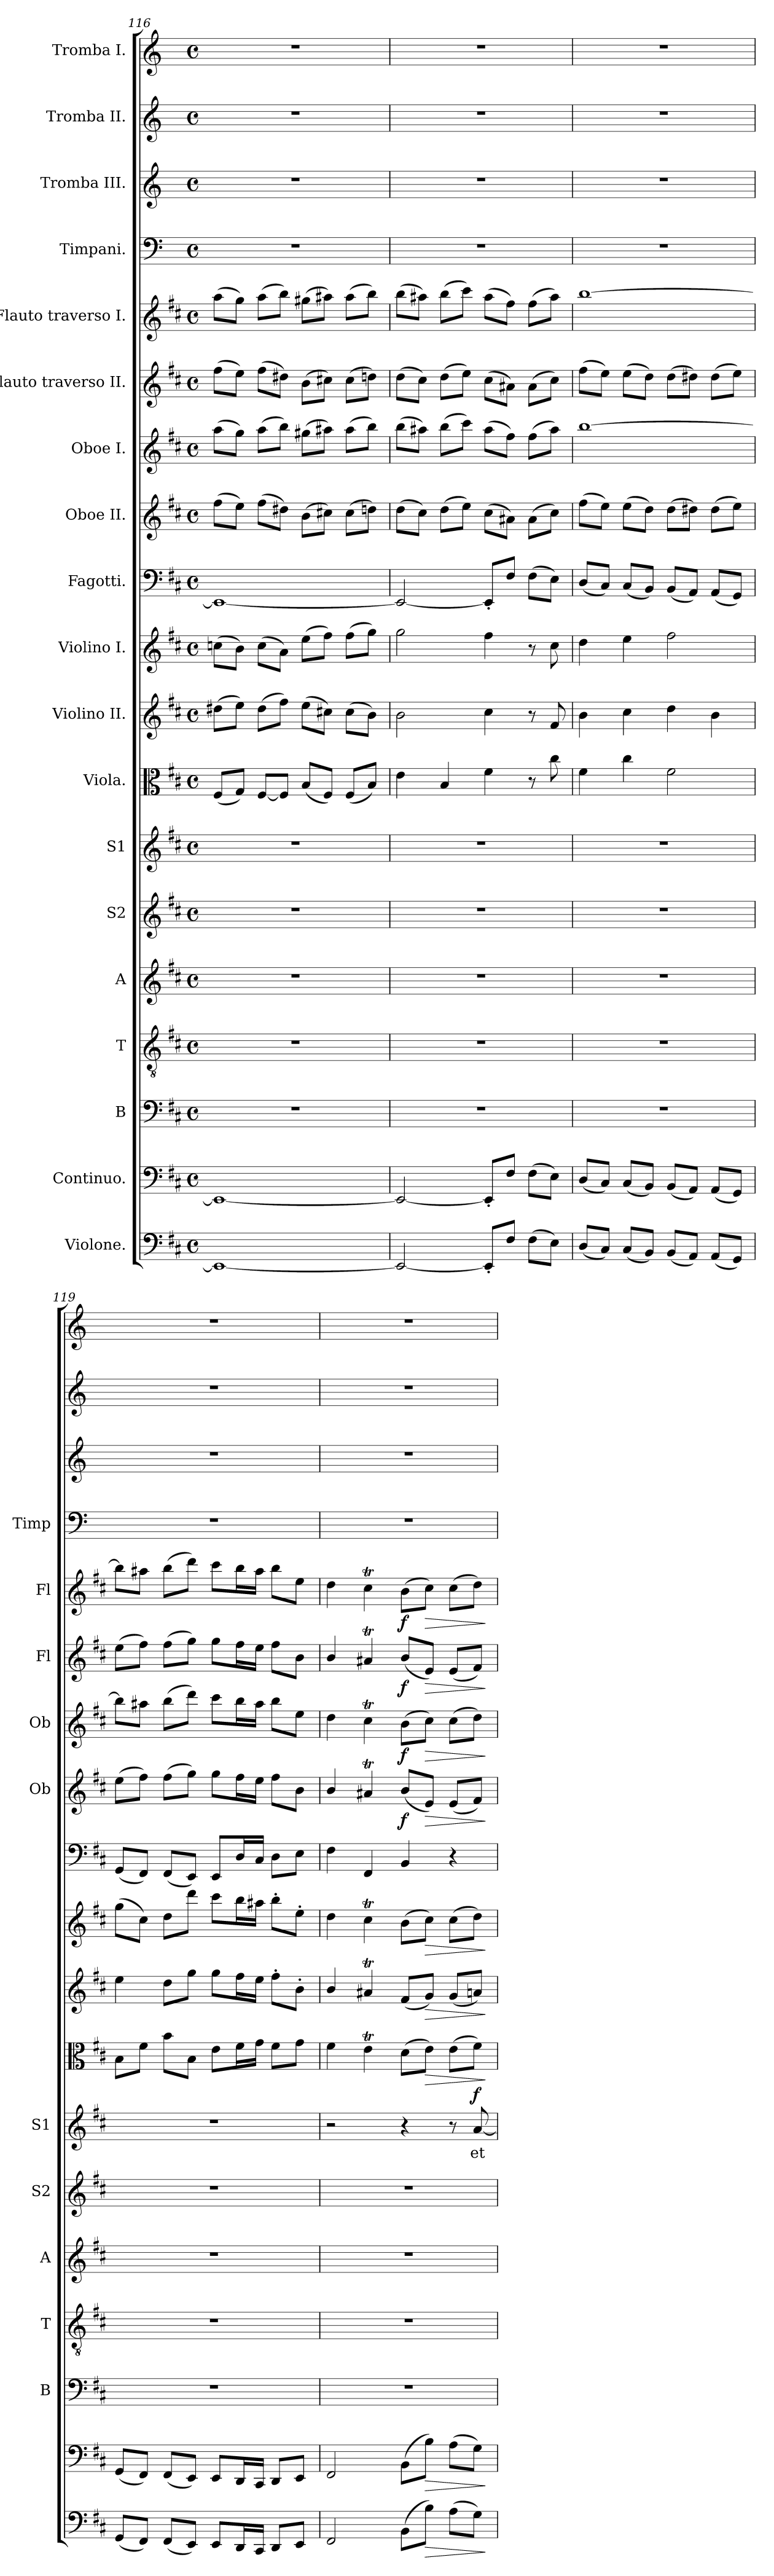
**kern	**dynam	**kern	**dynam	**kern	**kern	**kern	**kern	**kern	**text	**dynam	**kern	**dynam	**kern	**dynam	**kern	**dynam	**kern	**kern	**dynam	**kern	**dynam	**kern	**dynam	**kern	**dynam	**kern	**kern	**kern	**kern
*part19	*part19	*part18	*part18	*part17	*part16	*part15	*part14	*part13	*part13	*part13	*part12	*part12	*part11	*part11	*part10	*part10	*part9	*part8	*part8	*part7	*part7	*part6	*part6	*part5	*part5	*part4	*part3	*part2	*part1
*staff19	*staff19	*staff18	*staff18	*staff17	*staff16	*staff15	*staff14	*staff13	*staff13	*staff13	*staff12	*staff12	*staff11	*staff11	*staff10	*staff10	*staff9	*staff8	*staff8	*staff7	*staff7	*staff6	*staff6	*staff5	*staff5	*staff4	*staff3	*staff2	*staff1
*I"Violone.	*	*I"Continuo.	*	*I"B	*I"T	*I"A	*I"S2	*I"S1	*	*	*I"Viola.	*	*I"Violino II.	*	*I"Violino I.	*	*I"Fagotti.	*I"Oboe II.	*	*I"Oboe I.	*	*I"Flauto traverso II.	*	*I"Flauto traverso I.	*	*I"Timpani.	*I"Tromba III.	*I"Tromba II.	*I"Tromba I.
*	*	*	*	*I'B	*I'T	*I'A	*I'S2	*I'S1	*	*	*	*	*	*	*	*	*	*I'Ob	*	*I'Ob	*	*I'Fl	*	*I'Fl	*	*I'Timp	*	*	*
*clefF4	*	*clefF4	*	*clefF4	*clefGv2	*clefG2	*clefG2	*clefG2	*	*	*clefC3	*	*clefG2	*	*clefG2	*	*clefF4	*clefG2	*	*clefG2	*	*clefG2	*	*clefG2	*	*clefF4	*clefG2	*clefG2	*clefG2
*ITrd7c12	*	*	*	*	*	*	*	*	*	*	*	*	*	*	*	*	*	*	*	*	*	*	*	*	*	*ITrd-1c-2	*ITrd-1c-2	*ITrd-1c-2	*ITrd-1c-2
*k[f#c#]	*	*k[f#c#]	*	*k[f#c#]	*k[f#c#]	*k[f#c#]	*k[f#c#]	*k[f#c#]	*	*	*k[f#c#]	*	*k[f#c#]	*	*k[f#c#]	*	*k[f#c#]	*k[f#c#]	*	*k[f#c#]	*	*k[f#c#]	*	*k[f#c#]	*	*k[f#c#]	*k[f#c#]	*k[f#c#]	*k[f#c#]
*M4/4	*	*M4/4	*	*M4/4	*M4/4	*M4/4	*M4/4	*M4/4	*	*	*M4/4	*	*M4/4	*	*M4/4	*	*M4/4	*M4/4	*	*M4/4	*	*M4/4	*	*M4/4	*	*M4/4	*M4/4	*M4/4	*M4/4
*met(c)	*	*met(c)	*	*met(c)	*met(c)	*met(c)	*met(c)	*met(c)	*	*	*met(c)	*	*met(c)	*	*met(c)	*	*met(c)	*met(c)	*	*met(c)	*	*met(c)	*	*met(c)	*	*met(c)	*met(c)	*met(c)	*met(c)
=116	=116	=116	=116	=116	=116	=116	=116	=116	=116	=116	=116	=116	=116	=116	=116	=116	=116	=116	=116	=116	=116	=116	=116	=116	=116	=116	=116	=116	=116
1EEE_	.	1EE_	.	1r	1r	1r	1r	1r	.	.	(<8F#/L	.	(>8dd#X\L	.	(>8ccn\L	.	1EE_	(>8ff#\L	.	(>8aa\L	.	(>8ff#\L	.	(>8aa\L	.	1r	1r	1r	1r
.	.	.	.	.	.	.	.	.	.	.	8G/J)	.	8ee\J)	.	8b\J)	.	.	8ee\J)	.	8gg\J)	.	8ee\J)	.	8gg\J)	.	.	.	.	.
.	.	.	.	.	.	.	.	.	.	.	[8F#/L	.	(>8dd#\L	.	(>8cc\L	.	.	(>8ff#\L	.	(>8aa\L	.	(>8ff#\L	.	(>8aa\L	.	.	.	.	.
.	.	.	.	.	.	.	.	.	.	.	8F#/J]	.	8ff#\J)	.	8a\J)	.	.	8dd#X\J)	.	8bb\J)	.	8dd#X\J)	.	8bb\J)	.	.	.	.	.
.	.	.	.	.	.	.	.	.	.	.	(<8B/L	.	(>8ee\L	.	(>8ee\L	.	.	(>8b\L	.	(>8gg#X\L	.	(>8b\L	.	(>8gg#X\L	.	.	.	.	.
.	.	.	.	.	.	.	.	.	.	.	8F#/J)	.	8cc#X\J)	.	8ff#\J)	.	.	8cc#X\J)	.	8aa#X\J)	.	8cc#X\J)	.	8aa#X\J)	.	.	.	.	.
.	.	.	.	.	.	.	.	.	.	.	(<8F#/L	.	(>8cc#\L	.	(>8ff#\L	.	.	(>8cc#\L	.	(>8aa#\L	.	(>8cc#\L	.	(>8aa#\L	.	.	.	.	.
.	.	.	.	.	.	.	.	.	.	.	8B/J)	.	8b\J)	.	8gg\J)	.	.	8ddn\J)	.	8bb\J)	.	8ddn\J)	.	8bb\J)	.	.	.	.	.
=117	=117	=117	=117	=117	=117	=117	=117	=117	=117	=117	=117	=117	=117	=117	=117	=117	=117	=117	=117	=117	=117	=117	=117	=117	=117	=117	=117	=117	=117
2EEE/_	.	2EE/_	.	1r	1r	1r	1r	1r	.	.	4e\	.	2b\	.	2gg\	.	2EE/_	(>8dd\L	.	(>8bb\L	.	(>8dd\L	.	(>8bb\L	.	1r	1r	1r	1r
.	.	.	.	.	.	.	.	.	.	.	.	.	.	.	.	.	.	8cc#\J)	.	8aa#X\J)	.	8cc#\J)	.	8aa#X\J)	.	.	.	.	.
.	.	.	.	.	.	.	.	.	.	.	4B/	.	.	.	.	.	.	(>8dd\L	.	(>8bb\L	.	(>8dd\L	.	(>8bb\L	.	.	.	.	.
.	.	.	.	.	.	.	.	.	.	.	.	.	.	.	.	.	.	8ee\J)	.	8ccc#\J)	.	8ee\J)	.	8ccc#\J)	.	.	.	.	.
8EEE'/L]	.	8EE'/L]	.	.	.	.	.	.	.	.	4f#\	.	4cc#\	.	4ff#\	.	8EE'/L]	(>8cc#\L	.	(>8aa#\L	.	(>8cc#\L	.	(>8aa#\L	.	.	.	.	.
8FF#/J	.	8F#/J	.	.	.	.	.	.	.	.	.	.	.	.	.	.	8F#/J	8a#X\J)	.	8ff#\J)	.	8a#X\J)	.	8ff#\J)	.	.	.	.	.
(>8FF#\L	.	(>8F#\L	.	.	.	.	.	.	.	.	8r	.	8r	.	8r	.	(>8F#\L	(>8a#\L	.	(>8ff#\L	.	(>8a#\L	.	(>8ff#\L	.	.	.	.	.
8EE\J)	.	8E\J)	.	.	.	.	.	.	.	.	8cc#\	.	8f#/	.	8cc#\	.	8E\J)	8cc#\J)	.	8aa#\J)	.	8cc#\J)	.	8aa#\J)	.	.	.	.	.
=118	=118	=118	=118	=118	=118	=118	=118	=118	=118	=118	=118	=118	=118	=118	=118	=118	=118	=118	=118	=118	=118	=118	=118	=118	=118	=118	=118	=118	=118
(>8DD/L	.	(>8D/L	.	1r	1r	1r	1r	1r	.	.	4f#\	.	4b\	.	4dd\	.	(>8D/L	(>8ff#\L	.	[1bb	.	(>8ff#\L	.	[1bb	.	1r	1r	1r	1r
8CC#/J)	.	8C#/J)	.	.	.	.	.	.	.	.	.	.	.	.	.	.	8C#/J)	8ee\J)	.	.	.	8ee\J)	.	.	.	.	.	.	.
(<8CC#/L	.	(<8C#/L	.	.	.	.	.	.	.	.	4cc#\	.	4cc#\	.	4ee\	.	(<8C#/L	(>8ee\L	.	.	.	(>8ee\L	.	.	.	.	.	.	.
8BBB/J)	.	8BB/J)	.	.	.	.	.	.	.	.	.	.	.	.	.	.	8BB/J)	8dd\J)	.	.	.	8dd\J)	.	.	.	.	.	.	.
(<8BBB/L	.	(<8BB/L	.	.	.	.	.	.	.	.	2f#\	.	4dd\	.	2ff#\	.	(<8BB/L	(>8dd\L	.	.	.	(>8dd\L	.	.	.	.	.	.	.
8AAA/J)	.	8AA/J)	.	.	.	.	.	.	.	.	.	.	.	.	.	.	8AA/J)	8dd#X\J)	.	.	.	8dd#X\J)	.	.	.	.	.	.	.
(<8AAA/L	.	(<8AA/L	.	.	.	.	.	.	.	.	.	.	4b\	.	.	.	(<8AA/L	(>8dd#\L	.	.	.	(>8dd#\L	.	.	.	.	.	.	.
8GGG/J)	.	8GG/J)	.	.	.	.	.	.	.	.	.	.	.	.	.	.	8GG/J)	8ee\J)	.	.	.	8ee\J)	.	.	.	.	.	.	.
=119	=119	=119	=119	=119	=119	=119	=119	=119	=119	=119	=119	=119	=119	=119	=119	=119	=119	=119	=119	=119	=119	=119	=119	=119	=119	=119	=119	=119	=119
(<8GGG/L	.	(<8GG/L	.	1r	1r	1r	1r	1r	.	.	8B\L	.	4ee\	.	(>8gg\L	.	(<8GG/L	(>8ee\L	.	8bb\L]	.	(>8ee\L	.	8bb\L]	.	1r	1r	1r	1r
8FFF#/J)	.	8FF#/J)	.	.	.	.	.	.	.	.	8f#\J	.	.	.	8cc#\J)	.	8FF#/J)	8ff#\J)	.	8aa#X\J	.	8ff#\J)	.	8aa#X\J	.	.	.	.	.
(<8FFF#/L	.	(<8FF#/L	.	.	.	.	.	.	.	.	8b\L	.	8dd\L	.	8dd\L	.	(<8FF#/L	(>8ff#\L	.	(>8bb\L	.	(>8ff#\L	.	(>8bb\L	.	.	.	.	.
8EEE/J)	.	8EE/J)	.	.	.	.	.	.	.	.	8B\J	.	8gg\J	.	8ddd\J	.	8EE/J)	8gg\J)	.	8ddd\J)	.	8gg\J)	.	8ddd\J)	.	.	.	.	.
8EEE/L	.	8EE/L	.	.	.	.	.	.	.	.	8e\L	.	8gg\L	.	8ccc#\L	.	8EE/L	8gg\L	.	8ccc#\L	.	8gg\L	.	8ccc#\L	.	.	.	.	.
16DDD/L	.	16DD/L	.	.	.	.	.	.	.	.	16f#\L	.	16ff#\L	.	16bb\L	.	16D/L	16ff#\L	.	16bb\L	.	16ff#\L	.	16bb\L	.	.	.	.	.
16CCC#/JJ	.	16CC#/JJ	.	.	.	.	.	.	.	.	16g\JJ	.	16ee\JJ	.	16aa#X\JJ	.	16C#/JJ	16ee\JJ	.	16aa#\JJ	.	16ee\JJ	.	16aa#\JJ	.	.	.	.	.
8DDD/L	.	8DD/L	.	.	.	.	.	.	.	.	8f#\L	.	8ff#'\L	.	8bb'\L	.	8D\L	8ff#\L	.	8bb\L	.	8ff#\L	.	8bb\L	.	.	.	.	.
8EEE/J	.	8EE/J	.	.	.	.	.	.	.	.	8g\J	.	8b'\J	.	8ee'\J	.	8E\J	8b\J	.	8ee\J	.	8b\J	.	8ee\J	.	.	.	.	.
=120	=120	=120	=120	=120	=120	=120	=120	=120	=120	=120	=120	=120	=120	=120	=120	=120	=120	=120	=120	=120	=120	=120	=120	=120	=120	=120	=120	=120	=120
2FFF#/	.	2FF#/	.	1r	1r	1r	1r	2r	.	.	4f#\	.	4b/	.	4dd\	.	4F#\	4b/	.	4dd\	.	4b/	.	4dd\	.	1r	1r	1r	1r
.	.	.	.	.	.	.	.	.	.	.	4eT\	.	4a#Xt/	.	4cc#t\	.	4FF#/	4a#Xt/	.	4cc#t\	.	4a#Xt/	.	4cc#t\	.	.	.	.	.
!	!	!	!	!	!	!	!	!	!	!	!	!	!	!	!	!	!	!	!LO:DY:b	!	!LO:DY:b	!	!LO:DY:b	!	!LO:DY:b	!	!	!	!
(>8BBB\L	.	(>8BB\L	.	.	.	.	.	4r	.	.	(>8d\L	.	(<8f#/L	.	(>8b\L	.	4BB/	(>8b/L	f	(>8b\L	f	(>8b/L	f	(>8b\L	f	.	.	.	.
!	!LO:HP:b	!	!LO:HP:b	!	!	!	!	!	!	!	!	!LO:HP:b	!	!LO:HP:b	!	!LO:HP:b	!	!	!LO:HP:b	!	!LO:HP:b	!	!LO:HP:b	!	!LO:HP:b	!	!	!	!
8BB\J)	>	8B\J)	>	.	.	.	.	.	.	.	8e\J)	>	8g/J)	>	8cc#\J)	>	.	8e/J)	>	8cc#\J)	>	8e/J)	>	8cc#\J)	>	.	.	.	.
(>8AA\L	.	(>8A\L	.	.	.	.	.	8r	.	.	(>8e\L	.	(<8g/L	.	(>8cc#\L	.	4r	(<8e/L	.	(>8cc#\L	.	(<8e/L	.	(>8cc#\L	.	.	.	.	.
!	!	!	!	!	!	!	!	!	!LO:LY:b	!LO:DY:a	!	!	!	!	!	!	!	!	!	!	!	!	!	!	!	!	!	!	!
8GG\J)	.	8G\J)	.	.	.	.	.	[8a/	et	f	8f#\J)	.	8an/J)	.	8dd\J)	.	.	8f#/J)	.	8dd\J)	.	8f#/J)	.	8dd\J)	.	.	.	.	.
.	]	.	]	.	.	.	.	.	.	.	.	]	.	]	.	]	.	.	]	.	]	.	]	.	]	.	.	.	.
=	=	=	=	=	=	=	=	=	=	=	=	=	=	=	=	=	=	=	=	=	=	=	=	=	=	=	=	=	=
*-	*-	*-	*-	*-	*-	*-	*-	*-	*-	*-	*-	*-	*-	*-	*-	*-	*-	*-	*-	*-	*-	*-	*-	*-	*-	*-	*-	*-	*-
